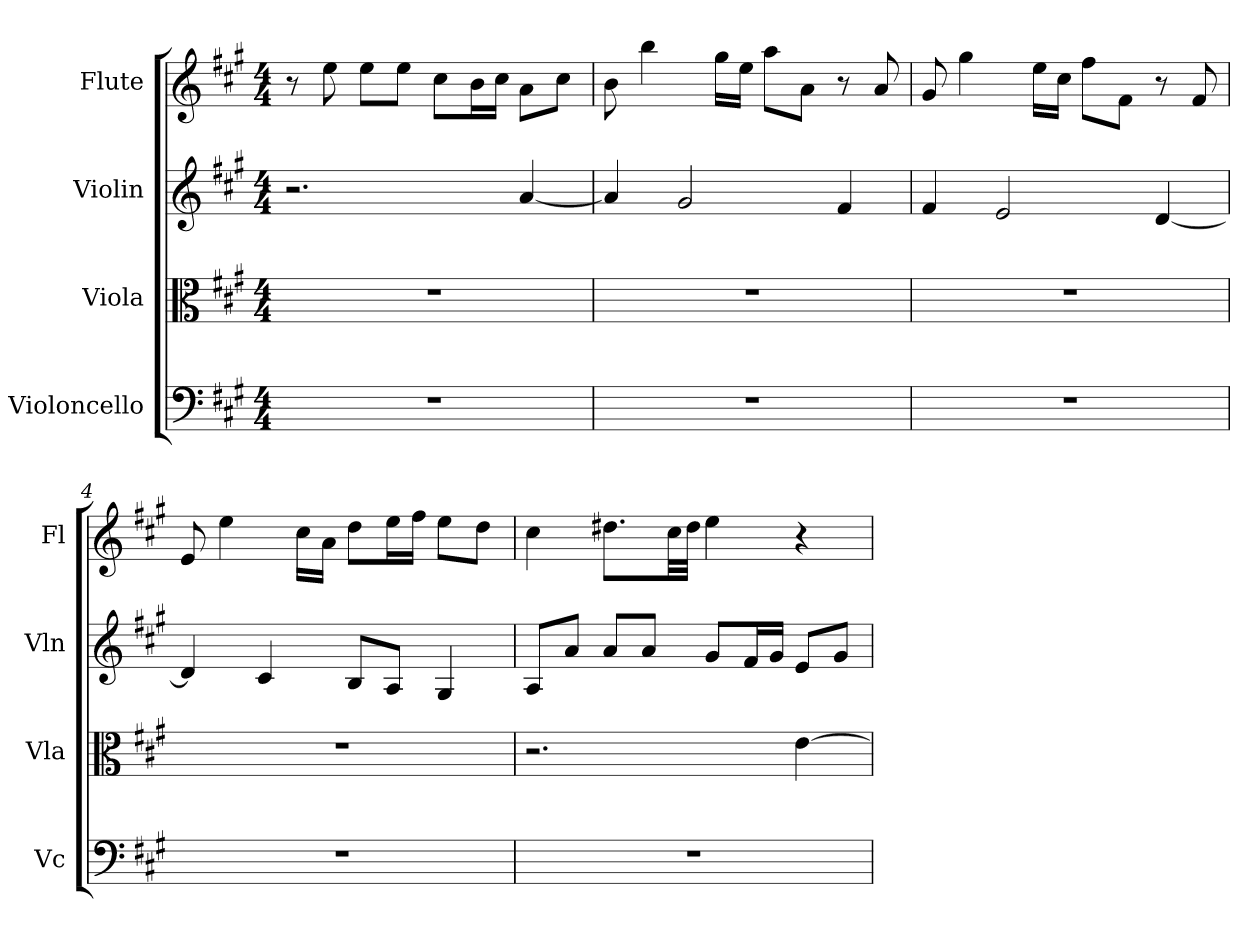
**kern	**kern	**kern	**kern
*part4	*part3	*part2	*part1
*staff4	*staff3	*staff2	*staff1
*I"Violoncello	*I"Viola	*I"Violin	*I"Flute
*I'Vc	*I'Vla	*I'Vln	*I'Fl
*clefF4	*clefC3	*	*
*k[f#c#g#]	*k[f#c#g#]	*k[f#c#g#]	*k[f#c#g#]
*A:	*A:	*A:	*A:
*M4/4	*M4/4	*M4/4	*M4/4
*MM130	*MM130	*MM130	*MM130
=	=	=	=
1r	1r	2.r	8r
.	.	.	8ee
.	.	.	8eeL
.	.	.	8eeJ
.	.	.	8cc#L
.	.	.	16bL
.	.	.	16cc#JJ
.	.	[4a	8aL
.	.	.	8cc#J
=2	=2	=2	=2
1r	1r	4a]	8b
.	.	.	4bb
.	.	2g#	.
.	.	.	16gg#LL
.	.	.	16eeJJ
.	.	.	8aaL
.	.	.	8aJ
.	.	4f#	8r
.	.	.	8a
=3	=3	=3	=3
1r	1r	4f#	8g#
.	.	.	4gg#
.	.	2e	.
.	.	.	16eeLL
.	.	.	16cc#JJ
.	.	.	8ff#L
.	.	.	8f#J
.	.	[4d	8r
.	.	.	8f#
=4	=4	=4	=4
1r	1r	4d]	8e
.	.	.	4ee
.	.	4c#	.
.	.	.	16cc#LL
.	.	.	16aJJ
.	.	8BL	8ddL
.	.	8AJ	16eeL
.	.	.	16ff#JJ
.	.	4G#	8eeL
.	.	.	8ddJ
=5	=5	=5	=5
1r	2.r	8AL	4cc#
.	.	8aJ	.
.	.	8aL	8.dd#XL
.	.	8aJ	.
.	.	.	32cc#LL
.	.	.	32dd#JJJ
.	.	8g#L	4ee
.	.	16f#L	.
.	.	16g#JJ	.
.	[4e	8eL	4r
.	.	8g#J	.
=	=	=	=
*-	*-	*-	*-
